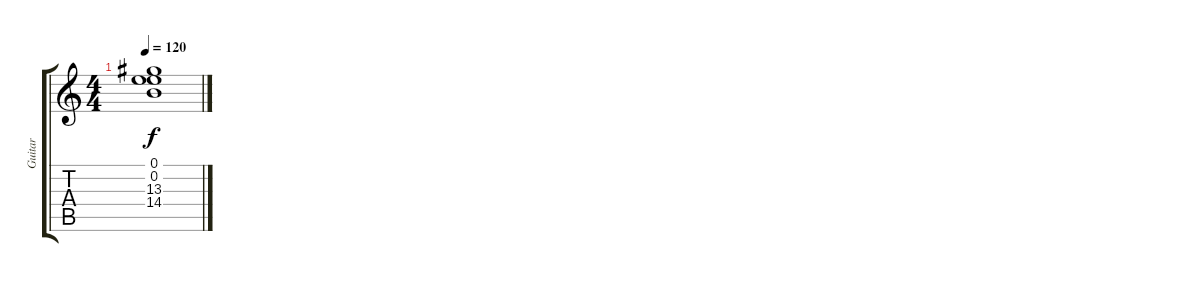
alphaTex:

\track ("Guitar" "Guitar") {instrument electricguitarclean}
\staff {score tabs}
\tuning (E4 B3 G3 D3 A2 E2) {hide}
\ts (4 4)
\tempo 120
\clef g2
\ks c
(0.1{t} 0.2{t} 13.3{t} 14.4{t}).1{dy f}
